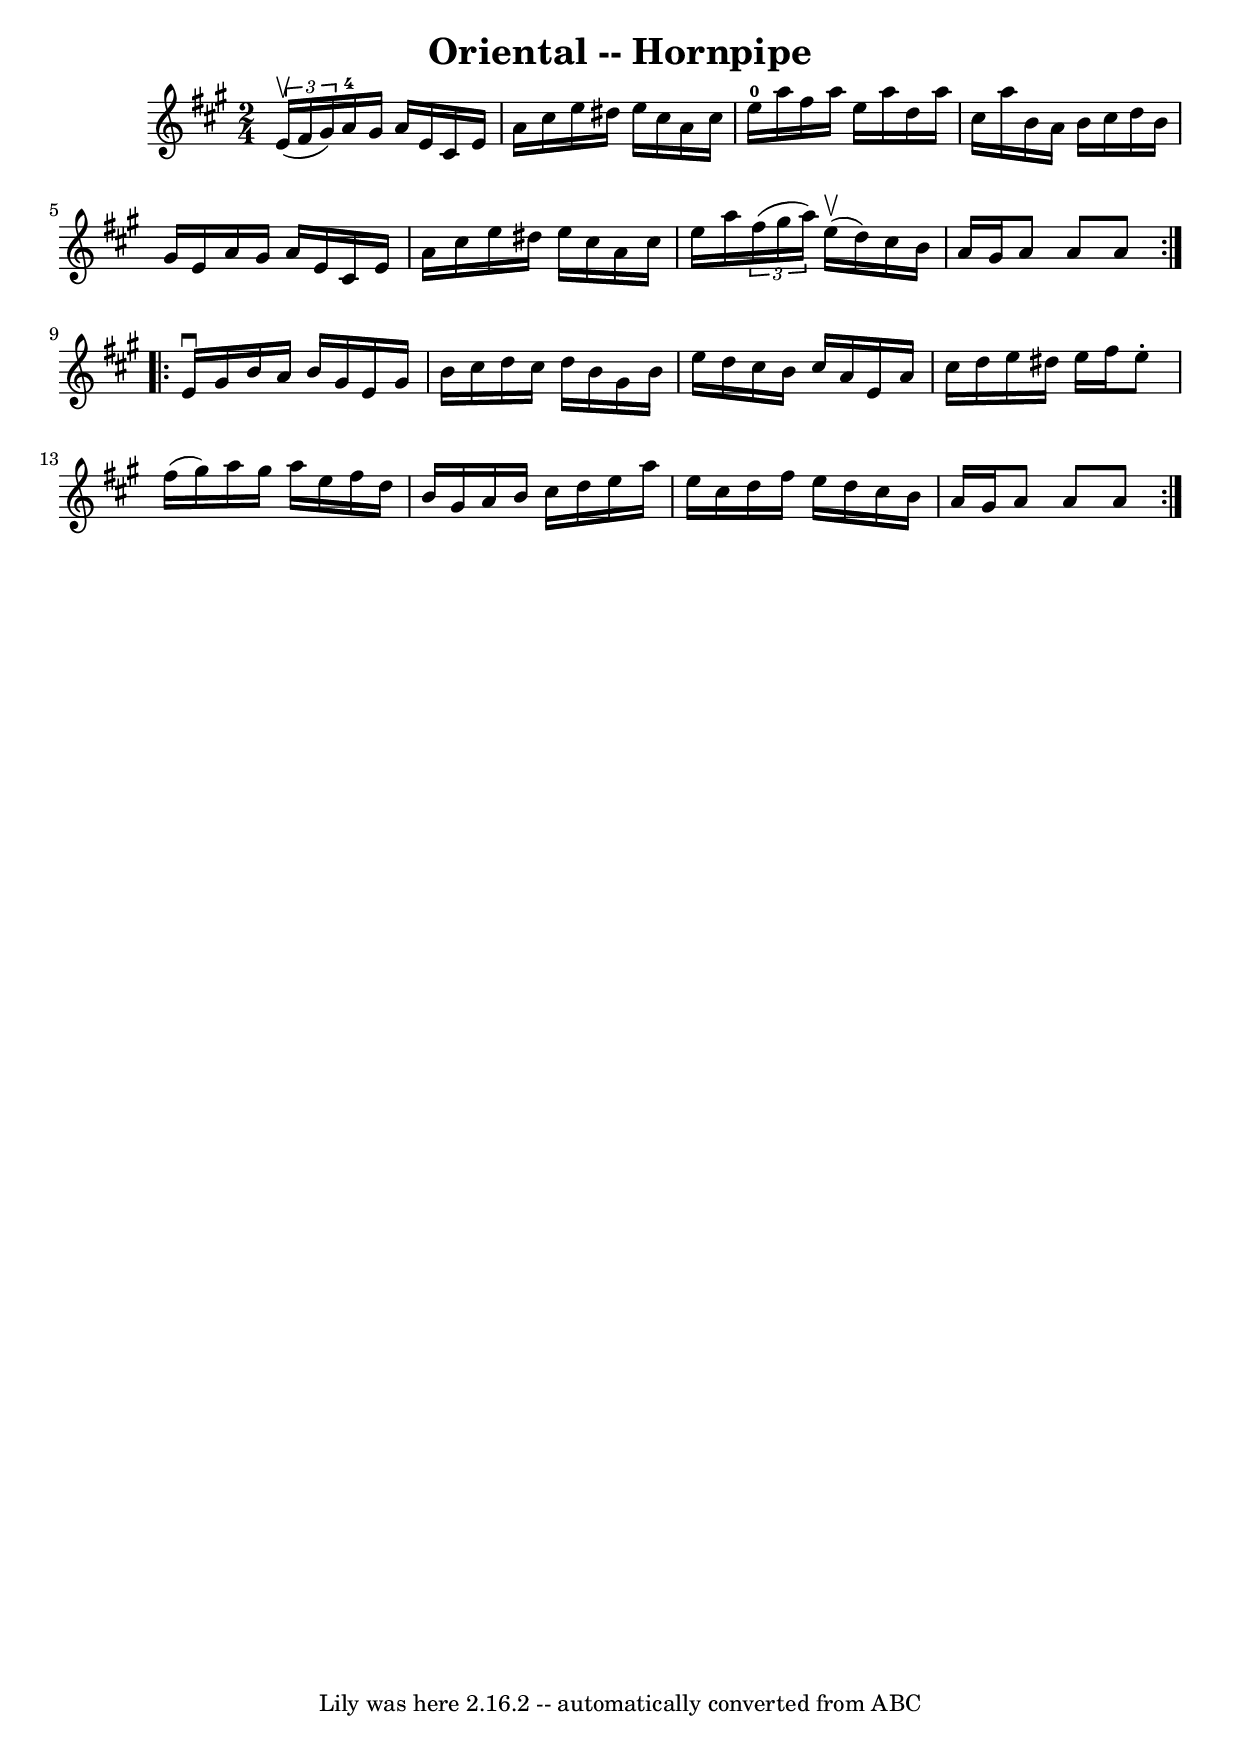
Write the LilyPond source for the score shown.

\version "2.16.2"
\include "Mammoth.ily"
\header {
  %% book = "Cole's 1000 Fiddle Tunes"
  crossRefNumber = "1"
  footnotes = ""
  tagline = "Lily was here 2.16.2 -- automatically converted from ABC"
  title = "Oriental -- Hornpipe"

}
voicedefault =  {



  \repeat volta 2 {

    \time 2/4 
    \key a \major
    \times 2/3 { e'16 (^\upbow fis'16 gis'16) 
	       }  |
    a'16-4 gis'16 a'16 e'16 cis'16 e'16 a'16    
    cis''16  |
    e''16 dis''16 e''16 cis''16 a'16 cis''16    
    e''16-0 a''16  |
    fis''16 a''16 e''16 a''16 d''16    
    a''16 cis''16 a''16  |
    b'16 a'16 b'16 cis''16 d''16  
    b'16 gis'16 e'16  |
    a'16 gis'16 a'16 e'16 cis'16 
    e'16 a'16 cis''16  |
    e''16 dis''16 e''16 cis''16    
    a'16 cis''16 e''16 a''16  |
    \times 2/3 { fis''16 (
		 gis''16 a''16) 
	       } e''16 (^\upbow d''16) cis''16 b'16 a'16 
    gis'16  |
    a'8 a'8 a'8  
  }     
  \repeat volta 2 {
    e'16^\downbow gis'16  |
    b'16 a'16 b'16 gis'16 e'16 gis'16 
    b'16 cis''16  |
    d''16 cis''16 d''16 b'16 gis'16    
    b'16 e''16 d''16  |
    cis''16 b'16 cis''16 a'16 e'16   
    a'16 cis''16 d''16  |
    e''16 dis''16 e''16 fis''16    
    e''8-. fis''16 (gis''16) |
    a''16 gis''16 a''16    
    e''16 fis''16 d''16 b'16 gis'16  |
    a'16 b'16 cis''16 
    d''16 e''16 a''16 e''16 cis''16  |
    d''16 fis''16    
    e''16 d''16 cis''16 b'16 a'16 gis'16  |
    a'8 a'8    
    a'8  
  }   

}

\score{
  <<

    \context Staff="default"
    {
      \voicedefault 
      
    }

  >>
  \layout {
    
  }
  \midi {
  }

}
